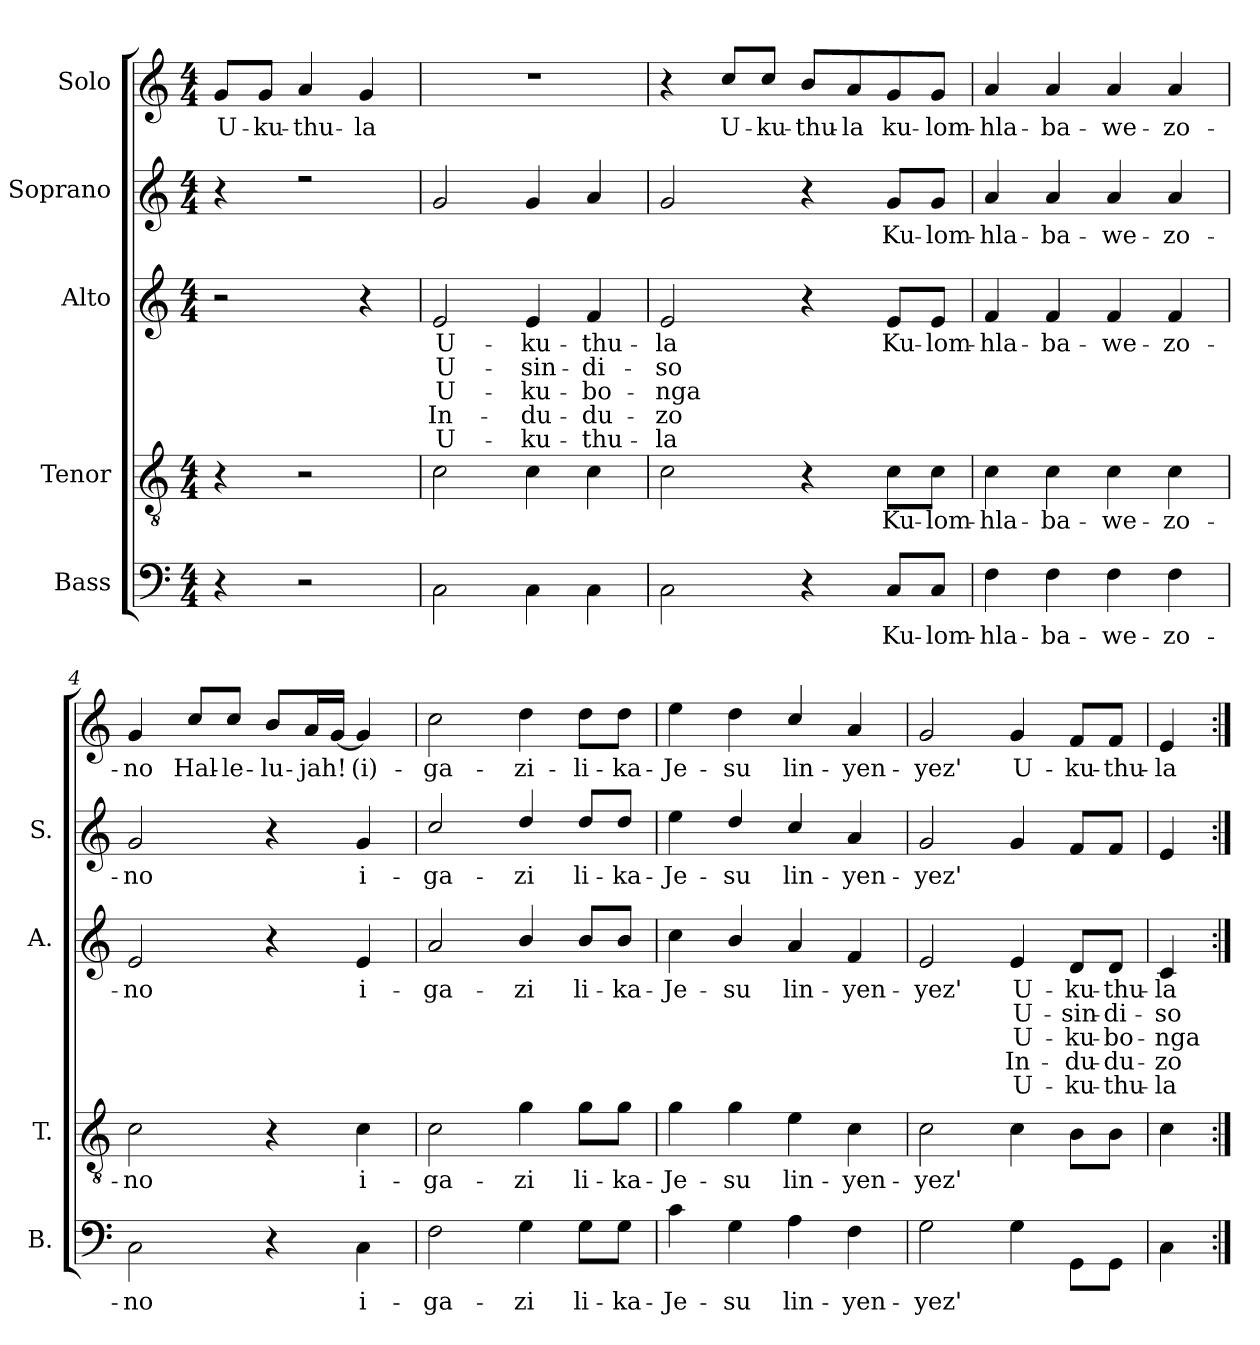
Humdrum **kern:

**kern	**text	**kern	**text	**kern	**text	**text	**text	**text	**text	**kern	**text	**kern	**text
*part5	*part5	*part4	*part4	*part3	*part3	*part3	*part3	*part3	*part3	*part2	*part2	*part1	*part1
*staff5	*staff5	*staff4	*staff4	*staff3	*staff3	*staff3	*staff3	*staff3	*staff3	*staff2	*staff2	*staff1	*staff1
*I"Bass	*	*I"Tenor	*	*I"Alto	*	*	*	*	*	*I"Soprano	*	*I"Solo	*
*I'B.	*	*I'T.	*	*I'A.	*	*	*	*	*	*I'S.	*	*	*
*clefF4	*	*clefGv2	*	*clefG2	*	*	*	*	*	*clefG2	*	*clefG2	*
*k[]	*	*k[]	*	*k[]	*	*	*	*	*	*k[]	*	*k[]	*
*M4/4	*	*M4/4	*	*M4/4	*	*	*	*	*	*M4/4	*	*M4/4	*
*MM60	*	*MM60	*	*MM60	*	*	*	*	*	*MM60	*	*MM60	*
=	=	=	=	=	=	=	=	=	=	=	=	=	=
4r	.	4r	.	2r	.	.	.	.	.	4r	.	8g/L	U-
.	.	.	.	.	.	.	.	.	.	.	.	8g/J	-ku-
2r	.	2r	.	.	.	.	.	.	.	2rdd	.	4a/	-thu-
.	.	.	.	4r	.	.	.	.	.	.	.	4g/	-la
=1	=1	=1	=1	=1	=1	=1	=1	=1	=1	=1	=1	=1	=1
2C\	.	2c\	.	2e/	U-	U-	U-	In-	U-	2g/	.	1r	.
4C\	.	4c\	.	4e/	-ku-	-sin-	-ku-	-du-	-ku-	4g/	.	.	.
4C\	.	4c\	.	4f/	-thu-	-di-	-bo-	-du-	-thu-	4a/	.	.	.
=2	=2	=2	=2	=2	=2	=2	=2	=2	=2	=2	=2	=2	=2
2C\	.	2c\	.	2e/	-la	-so	-nga	-zo	-la	2g/	.	4r	.
.	.	.	.	.	.	.	.	.	.	.	.	8cc/L	U-
.	.	.	.	.	.	.	.	.	.	.	.	8cc/J	-ku-
4r	.	4r	.	4r	.	.	.	.	.	4r	.	8b/L	-thu-
.	.	.	.	.	.	.	.	.	.	.	.	8a/	-la
8C/L	Ku-	8c\L	Ku-	8e/L	Ku-	.	.	.	.	8g/L	Ku-	8g/	ku-
8C/J	-lom-	8c\J	-lom-	8e/J	-lom-	.	.	.	.	8g/J	-lom-	8g/J	-lom-
=3	=3	=3	=3	=3	=3	=3	=3	=3	=3	=3	=3	=3	=3
4F\	-hla-	4c\	-hla-	4f/	-hla-	.	.	.	.	4a/	-hla-	4a/	-hla-
4F\	-ba-	4c\	-ba-	4f/	-ba-	.	.	.	.	4a/	-ba-	4a/	-ba-
4F\	-we-	4c\	-we-	4f/	-we-	.	.	.	.	4a/	-we-	4a/	-we-
4F\	-zo-	4c\	-zo-	4f/	-zo-	.	.	.	.	4a/	-zo-	4a/	-zo-
=4	=4	=4	=4	=4	=4	=4	=4	=4	=4	=4	=4	=4	=4
2C\	-no	2c\	-no	2e/	-no	.	.	.	.	2g/	-no	4g/	-no
.	.	.	.	.	.	.	.	.	.	.	.	8cc/L	Hal-
.	.	.	.	.	.	.	.	.	.	.	.	8cc/J	-le-
4r	.	4r	.	4r	.	.	.	.	.	4r	.	8b/L	-lu-
.	.	.	.	.	.	.	.	.	.	.	.	16a/L	jah!
.	.	.	.	.	.	.	.	.	.	.	.	[16g/JJ	.
4C\	i-	4c\	i-	4e/	i-	.	.	.	.	4g/	i-	4g/]	(i)-
=5	=5	=5	=5	=5	=5	=5	=5	=5	=5	=5	=5	=5	=5
2F\	-ga-	2c\	-ga-	2a/	-ga-	.	.	.	.	2cc/	-ga-	2cc\	-ga-
4G\	-zi	4g\	-zi	4b/	-zi	.	.	.	.	4dd/	-zi	4dd\	-zi-
8G\L	li-	8g\L	li-	8b/L	li-	.	.	.	.	8dd/L	li-	8dd\L	-li-
8G\J	-ka-	8g\J	-ka-	8b/J	-ka-	.	.	.	.	8dd/J	-ka-	8dd\J	-ka-
=6	=6	=6	=6	=6	=6	=6	=6	=6	=6	=6	=6	=6	=6
4c\	-Je-	4g\	-Je-	4cc\	-Je-	.	.	.	.	4ee\	-Je-	4ee\	-Je-
4G\	-su	4g\	-su	4b/	-su	.	.	.	.	4dd/	-su	4dd\	-su
4A\	lin-	4e\	lin-	4a/	lin-	.	.	.	.	4cc/	lin-	4cc/	lin-
4F\	-yen-	4c\	-yen-	4f/	-yen-	.	.	.	.	4a/	-yen-	4a/	-yen-
=7	=7	=7	=7	=7	=7	=7	=7	=7	=7	=7	=7	=7	=7
2G\	-yez'	2c\	-yez'	2e/	-yez'	.	.	.	.	2g/	-yez'	2g/	-yez'
4G\	.	4c\	.	4e/	U-	U-	U-	In-	U-	4g/	.	4g/	U-
8GG\L	.	8B\L	.	8d/L	-ku-	-sin-	-ku-	-du-	-ku-	8f/L	.	8f/L	-ku-
8GG\J	.	8B\J	.	8d/J	-thu-	-di-	-bo-	-du-	-thu-	8f/J	.	8f/J	-thu-
=8	=8	=8	=8	=8	=8	=8	=8	=8	=8	=8	=8	=8	=8
4C\	.	4c\	.	4c/	-la	-so	-nga	-zo	-la	4e/	.	4e/	-la
=:|!	=:|!	=:|!	=:|!	=:|!	=:|!	=:|!	=:|!	=:|!	=:|!	=:|!	=:|!	=:|!	=:|!
*-	*-	*-	*-	*-	*-	*-	*-	*-	*-	*-	*-	*-	*-
